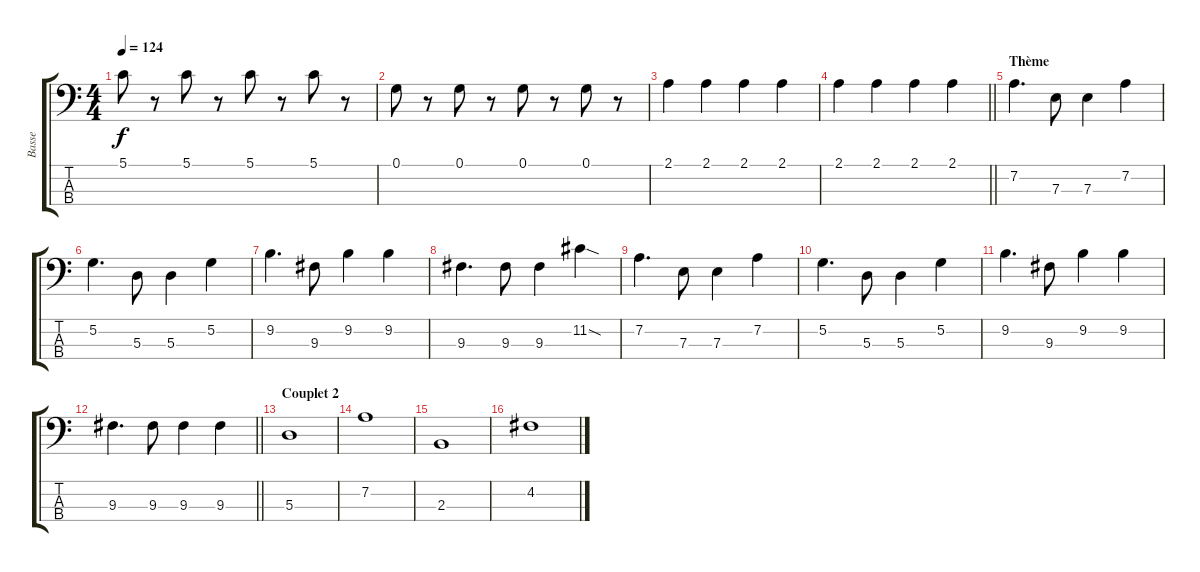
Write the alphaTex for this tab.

\track ("Basse" "Basse") {instrument electricbasspick}
\staff {score tabs}
\tuning (G2 D2 A1 E1) {hide}
\ts (4 4)
\tempo 124
\clef f4
\ks c
5.1.8{dy f} r.8 5.1.8 r.8 5.1.8 r.8 5.1.8 r.8 |
0.1.8 r.8 0.1.8 r.8 0.1.8 r.8 0.1.8 r.8 |
2.1.4 2.1.4 2.1.4 2.1.4 |
\barLineRight lightlight
2.1.4 2.1.4 2.1.4 2.1.4 |
\section ("" "Thème")
7.2.4{d} 7.3.8 7.3.4 7.2.4 |
5.2.4{d} 5.3.8 5.3.4 5.2.4 |
9.2.4{d} 9.3.8 9.2.4 9.2.4 |
9.3.4{d} 9.3.8 9.3.4 11.2{sod}.4 |
7.2.4{d} 7.3.8 7.3.4 7.2.4 |
5.2.4{d} 5.3.8 5.3.4 5.2.4 |
9.2.4{d} 9.3.8 9.2.4 9.2.4 |
\barLineRight lightlight
9.3.4{d} 9.3.8 9.3.4 9.3.4 |
\section ("" "Couplet 2")
5.3.1 |
7.2.1 |
2.3.1 |
4.2.1
